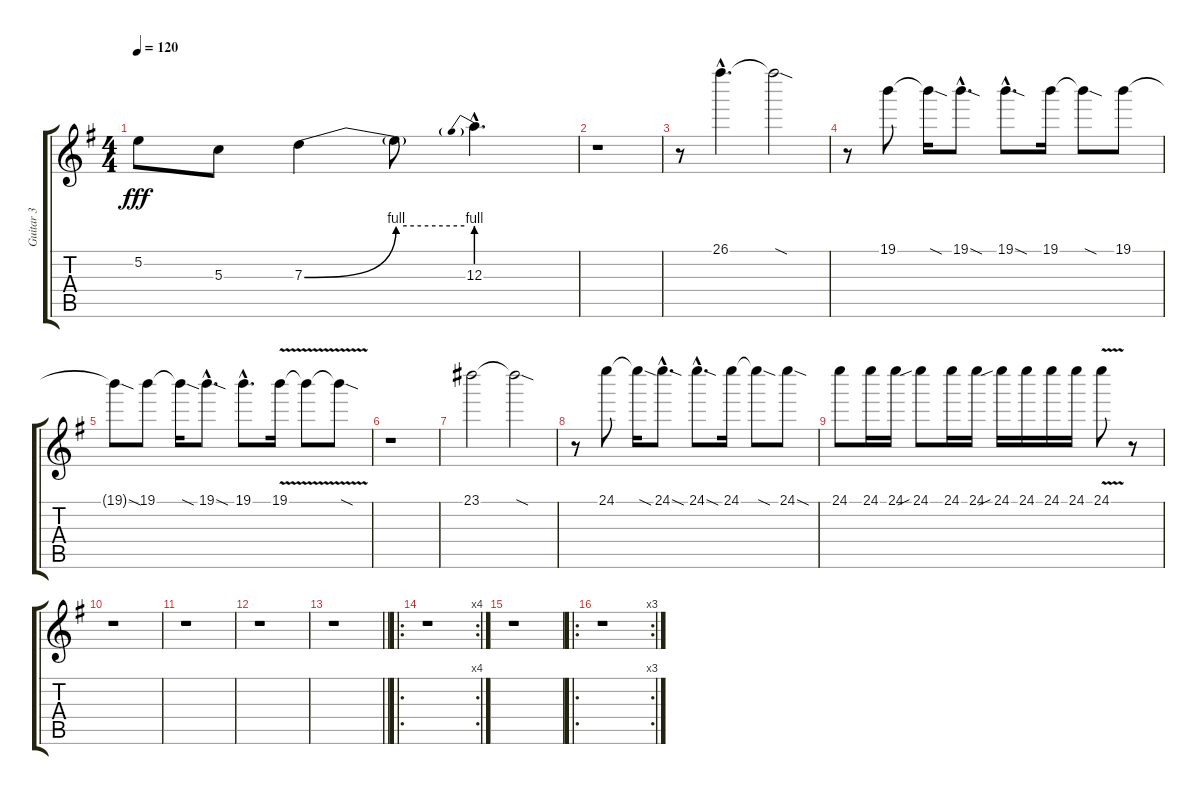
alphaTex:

\track ("Guitar 3" "Guitar 3") {instrument distortionguitar}
\staff {score tabs}
\tuning (E4 B3 G3 D3 A2 E2) {hide}
\ts (4 4)
\tempo 120
\clef g2
\ks g
5.2.8{dy fff} 5.3.8 7.3{be (bend 0 0 60 4)}.4 7.3{be (hold 0 4 60 4) t}.8 12.3{be (prebend 0 4 60 4) hac}.4{d} |
r.1 |
r.8 26.1{hac}.4{d} 26.1{sod t}.2 |
r.8 19.1.8 19.1{sod t}.16 19.1{sod hac}.8{d} 19.1{sod hac}.8{d} 19.1.16 19.1{sod t}.8 19.1.8 |
19.1{sod t}.8 19.1.8 19.1{sod t}.16 19.1{sod hac}.8{d} 19.1{hac}.8{d} 19.1{v}.16 19.1{v t}.8 19.1{sod t}.8 |
r.1 |
23.1.2 23.1{sod t}.2 |
r.8 24.1.8 24.1{sod t}.16 24.1{sod hac}.8{d} 24.1{sod hac}.8{d} 24.1.16 24.1{sod t}.8 24.1{sod}.8 |
24.1.8 24.1.16 24.1.16 24.1{sib}.8 24.1.16 24.1.16 24.1{sib}.16 24.1.16 24.1.16 24.1.16 24.1{v}.8 r.8 |
r.1 |
r.1 |
r.1 |
\barLineRight lightlight
r.1 |
\ro
\rc 4
r.1 |
r.1 |
\ro
\rc 3
r.1
